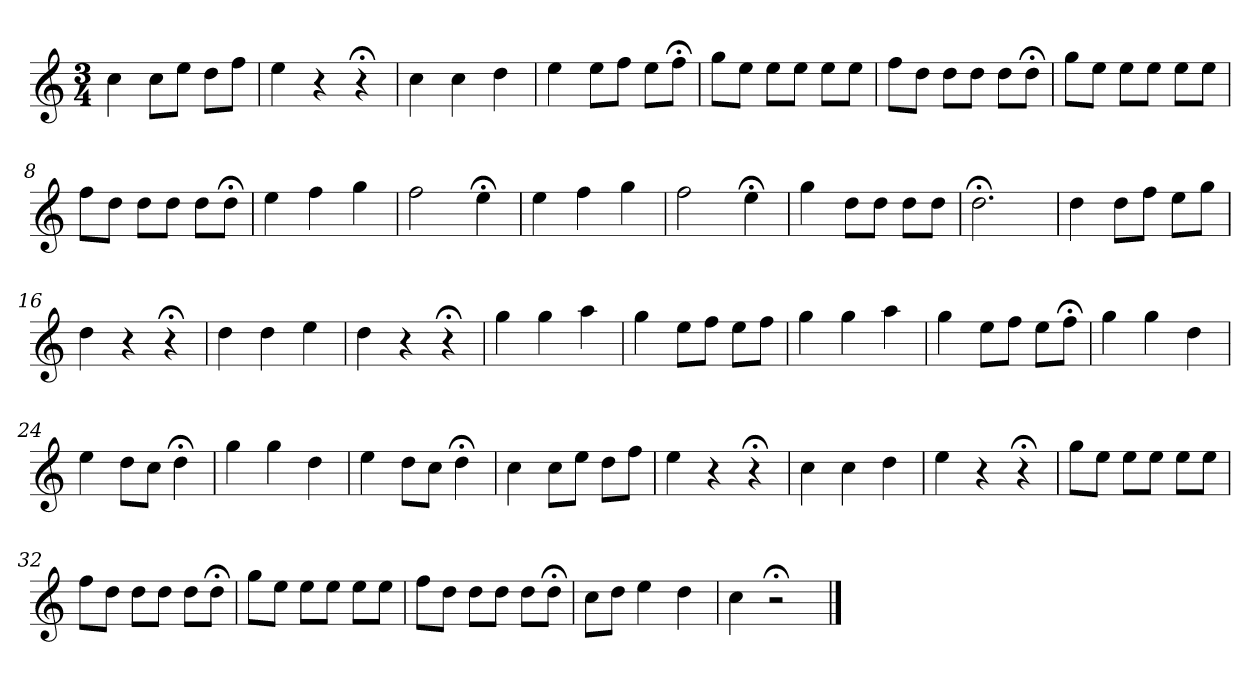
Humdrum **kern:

**kern
*part1
*staff1
*k[]
*C:
*M3/4
*MM120
=1
4cc
8ccL
8eeJ
8ddL
8ffJ
=2
4ee
4r
4r;<
=3
4cc
4cc
4dd
=4
4ee
8eeL
8ffJ
8eeL
8ff;<J
=5
8ggL
8eeJ
8eeL
8eeJ
8eeL
8eeJ
=6
8ffL
8ddJ
8ddL
8ddJ
8ddL
8dd;<J
=7
8ggL
8eeJ
8eeL
8eeJ
8eeL
8eeJ
=8
8ffL
8ddJ
8ddL
8ddJ
8ddL
8dd;<J
=9
4ee
4ff
4gg
=10
2ff
4ee;<
=11
4ee
4ff
4gg
=12
2ff
4ee;<
=13
4gg
8ddL
8ddJ
8ddL
8ddJ
=14
2.dd;<
=15
4dd
8ddL
8ffJ
8eeL
8ggJ
=16
4dd
4r
4r;<
=17
4dd
4dd
4ee
=18
4dd
4r
4r;<
=19
4gg
4gg
4aa
=20
4gg
8eeL
8ffJ
8eeL
8ffJ
=21
4gg
4gg
4aa
=22
4gg
8eeL
8ffJ
8eeL
8ff;<J
=23
4gg
4gg
4dd
=24
4ee
8ddL
8ccJ
4dd;<
=25
4gg
4gg
4dd
=26
4ee
8ddL
8ccJ
4dd;<
=27
4cc
8ccL
8eeJ
8ddL
8ffJ
=28
4ee
4r
4r;<
=29
4cc
4cc
4dd
=30
4ee
4r
4r;<
=31
8ggL
8eeJ
8eeL
8eeJ
8eeL
8eeJ
=32
8ffL
8ddJ
8ddL
8ddJ
8ddL
8dd;<J
=33
8ggL
8eeJ
8eeL
8eeJ
8eeL
8eeJ
=34
8ffL
8ddJ
8ddL
8ddJ
8ddL
8dd;<J
=35
8ccL
8ddJ
4ee
4dd
=36
4cc
2r;<
==
*-
